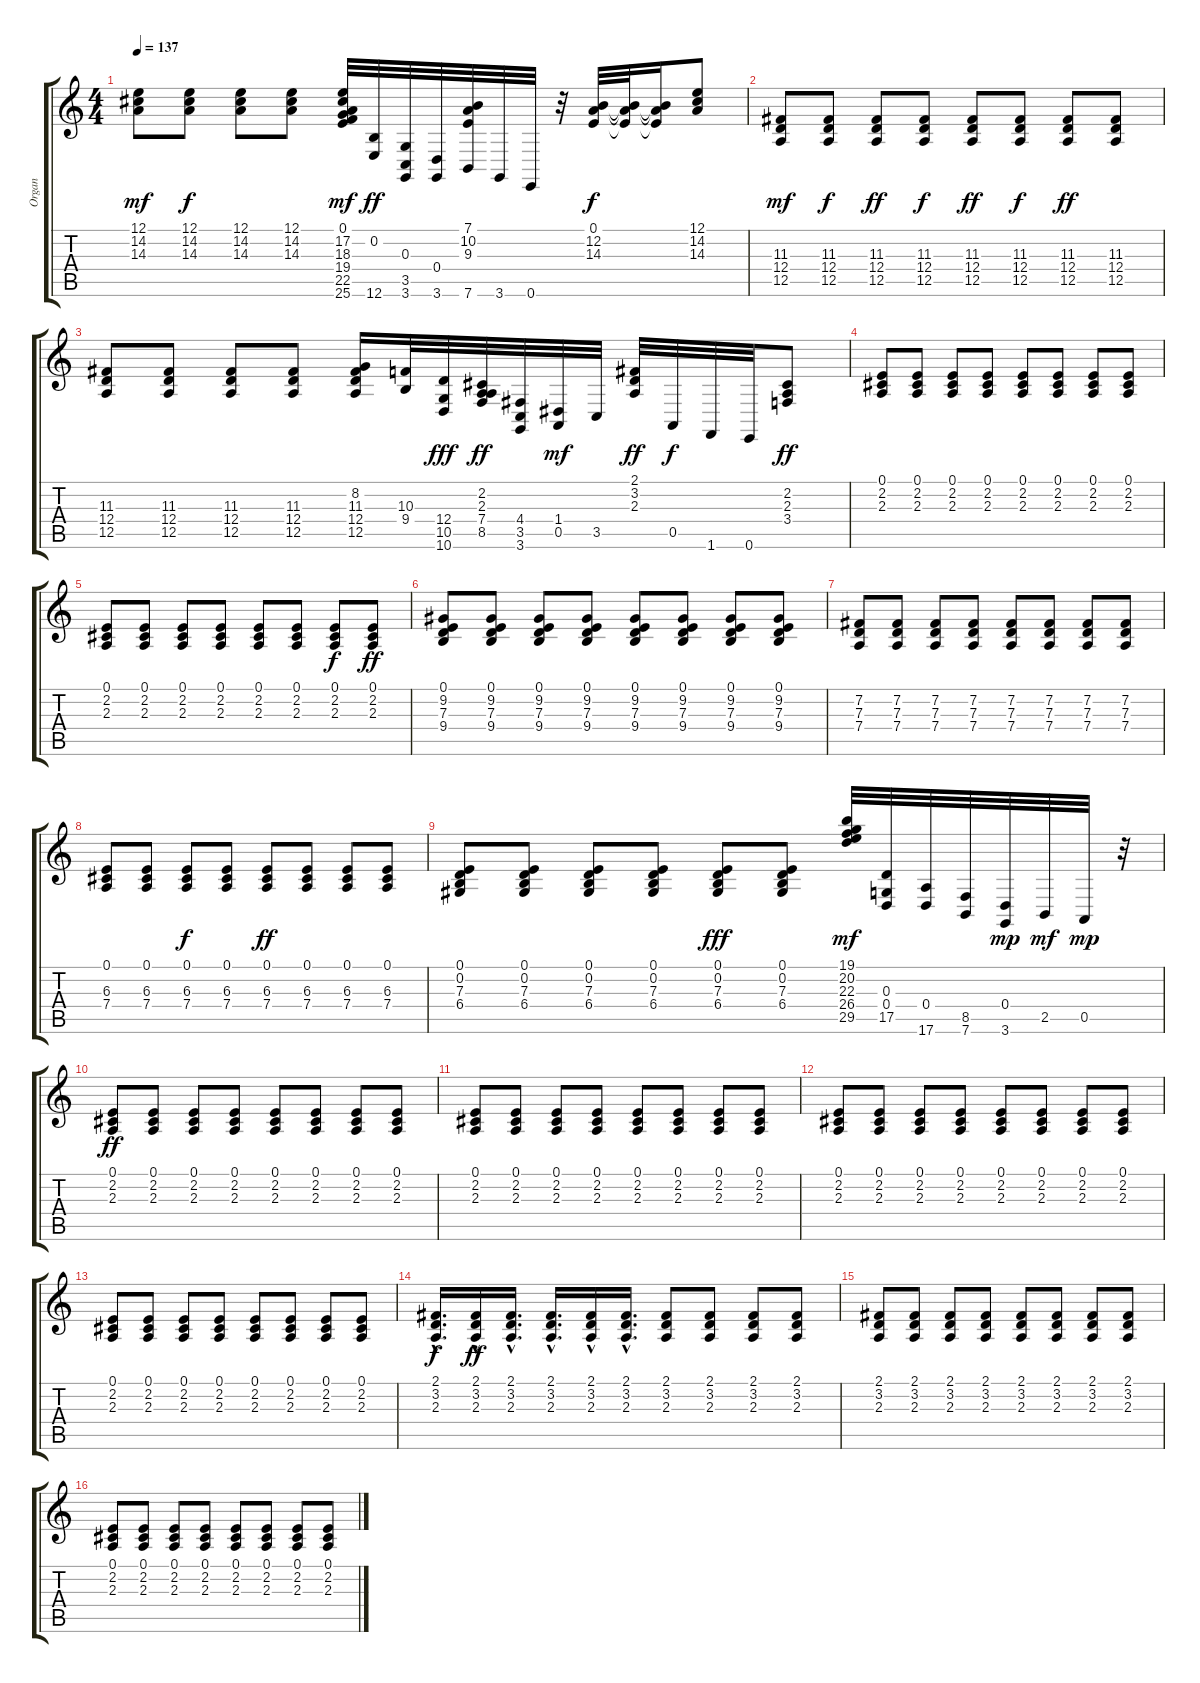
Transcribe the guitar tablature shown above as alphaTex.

\track ("Organ" "Organ") {instrument drawbarorgan}
\staff {score tabs}
\tuning (E4 B3 G3 D3 A2 E2) {hide}
\ts (4 4)
\tempo 137
\clef g2
\ks c
(12.1 14.2 14.3).8{dy mf} (12.1 14.2 14.3).8{dy f} (12.1 14.2 14.3).8 (12.1 14.2 14.3).8 (0.1 17.2 18.3 19.4 22.5 25.6).32{dy mf} (0.2 12.6).32{dy ff} (0.3 3.5 3.6).32 (0.4 3.6).32 (7.1 10.2 9.3 7.6).32 3.6.32 0.6.32 r.32 (0.1 12.2 14.3).32{dy f} (0.1{t} 12.2{t} 14.3{t}).32 (0.1{t} 12.2{t} 14.3{t}).16 (12.1 14.2 14.3).8 |
(11.3 12.4 12.5).8{dy mf} (11.3 12.4 12.5).8{dy f} (11.3 12.4 12.5).8{dy ff} (11.3 12.4 12.5).8{dy f} (11.3 12.4 12.5).8{dy ff} (11.3 12.4 12.5).8{dy f} (11.3 12.4 12.5).8{dy ff} (11.3 12.4 12.5).8 |
(11.3 12.4 12.5).8 (11.3 12.4 12.5).8 (11.3 12.4 12.5).8 (11.3 12.4 12.5).8 (8.2 11.3 12.4 12.5).16 (10.3 9.4).32 (12.4 10.5 10.6).32{dy fff} (2.2 2.3 7.4 8.5).32{dy ff} (4.4 3.5 3.6).32 (1.4 0.5).32{dy mf} 3.5.32 (2.1 3.2 2.3).32{dy ff} 0.5.32{dy f} 1.6.32 0.6.32 (2.2 2.3 3.4).8{dy ff} |
(0.1 2.2 2.3).8 (0.1 2.2 2.3).8 (0.1 2.2 2.3).8 (0.1 2.2 2.3).8 (0.1 2.2 2.3).8 (0.1 2.2 2.3).8 (0.1 2.2 2.3).8 (0.1 2.2 2.3).8 |
(0.1 2.2 2.3).8 (0.1 2.2 2.3).8 (0.1 2.2 2.3).8 (0.1 2.2 2.3).8 (0.1 2.2 2.3).8 (0.1 2.2 2.3).8 (0.1 2.2 2.3).8{dy f} (0.1 2.2 2.3).8{dy ff} |
(0.1 9.2 7.3 9.4).8 (0.1 9.2 7.3 9.4).8 (0.1 9.2 7.3 9.4).8 (0.1 9.2 7.3 9.4).8 (0.1 9.2 7.3 9.4).8 (0.1 9.2 7.3 9.4).8 (0.1 9.2 7.3 9.4).8 (0.1 9.2 7.3 9.4).8 |
(7.2 7.3 7.4).8 (7.2 7.3 7.4).8 (7.2 7.3 7.4).8 (7.2 7.3 7.4).8 (7.2 7.3 7.4).8 (7.2 7.3 7.4).8 (7.2 7.3 7.4).8 (7.2 7.3 7.4).8 |
(0.1 6.3 7.4).8 (0.1 6.3 7.4).8 (0.1 6.3 7.4).8{dy f} (0.1 6.3 7.4).8 (0.1 6.3 7.4).8{dy ff} (0.1 6.3 7.4).8 (0.1 6.3 7.4).8 (0.1 6.3 7.4).8 |
(0.1 0.2 7.3 6.4).8 (0.1 0.2 7.3 6.4).8 (0.1 0.2 7.3 6.4).8 (0.1 0.2 7.3 6.4).8 (0.1 0.2 7.3 6.4).8{dy fff} (0.1 0.2 7.3 6.4).8 (19.1 20.2 22.3 26.4 29.5).32{dy mf} (0.3 0.4 17.5).32 (0.4 17.6).32 (8.5 7.6).32 (0.4 3.6).32{dy mp} 2.5.32{dy mf} 0.5.32{dy mp} r.32 |
(0.1 2.2 2.3).8{dy ff} (0.1 2.2 2.3).8 (0.1 2.2 2.3).8 (0.1 2.2 2.3).8 (0.1 2.2 2.3).8 (0.1 2.2 2.3).8 (0.1 2.2 2.3).8 (0.1 2.2 2.3).8 |
(0.1 2.2 2.3).8 (0.1 2.2 2.3).8 (0.1 2.2 2.3).8 (0.1 2.2 2.3).8 (0.1 2.2 2.3).8 (0.1 2.2 2.3).8 (0.1 2.2 2.3).8 (0.1 2.2 2.3).8 |
(0.1 2.2 2.3).8 (0.1 2.2 2.3).8 (0.1 2.2 2.3).8 (0.1 2.2 2.3).8 (0.1 2.2 2.3).8 (0.1 2.2 2.3).8 (0.1 2.2 2.3).8 (0.1 2.2 2.3).8 |
(0.1 2.2 2.3).8 (0.1 2.2 2.3).8 (0.1 2.2 2.3).8 (0.1 2.2 2.3).8 (0.1 2.2 2.3).8 (0.1 2.2 2.3).8 (0.1 2.2 2.3).8 (0.1 2.2 2.3).8 |
(2.1{hac} 3.2{hac} 2.3{hac}).16{d dy f} (2.1{hac} 3.2{hac} 2.3{hac}).16{dy ff} (2.1{hac} 3.2{hac} 2.3{hac}).16{d} (2.1{hac} 3.2{hac} 2.3{hac}).16{d} (2.1{hac} 3.2{hac} 2.3{hac}).16 (2.1{hac} 3.2{hac} 2.3{hac}).16{d} (2.1 3.2 2.3).8 (2.1 3.2 2.3).8 (2.1 3.2 2.3).8 (2.1 3.2 2.3).8 |
(2.1 3.2 2.3).8 (2.1 3.2 2.3).8 (2.1 3.2 2.3).8 (2.1 3.2 2.3).8 (2.1 3.2 2.3).8 (2.1 3.2 2.3).8 (2.1 3.2 2.3).8 (2.1 3.2 2.3).8 |
(0.1 2.2 2.3).8 (0.1 2.2 2.3).8 (0.1 2.2 2.3).8 (0.1 2.2 2.3).8 (0.1 2.2 2.3).8 (0.1 2.2 2.3).8 (0.1 2.2 2.3).8 (0.1 2.2 2.3).8
